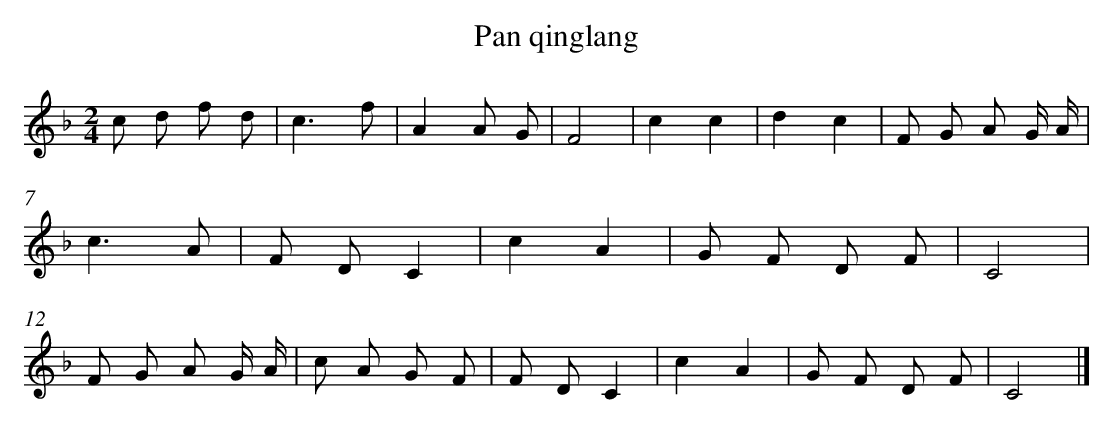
X:1
T: Pan qinglang
L: 1/8
M: 2/4
K: F
c d f d [I:setbarnb 1]|
c3f |
A2A G |
F4 |
c2c2 |
d2c2 |
F G A G/ A/ |
c3A |
F DC2 |
c2A2 |
G F D F |
C4 |
F G A G/ A/ |
c A G F |
F DC2 |
c2A2 |
G F D F |
C4 |]
